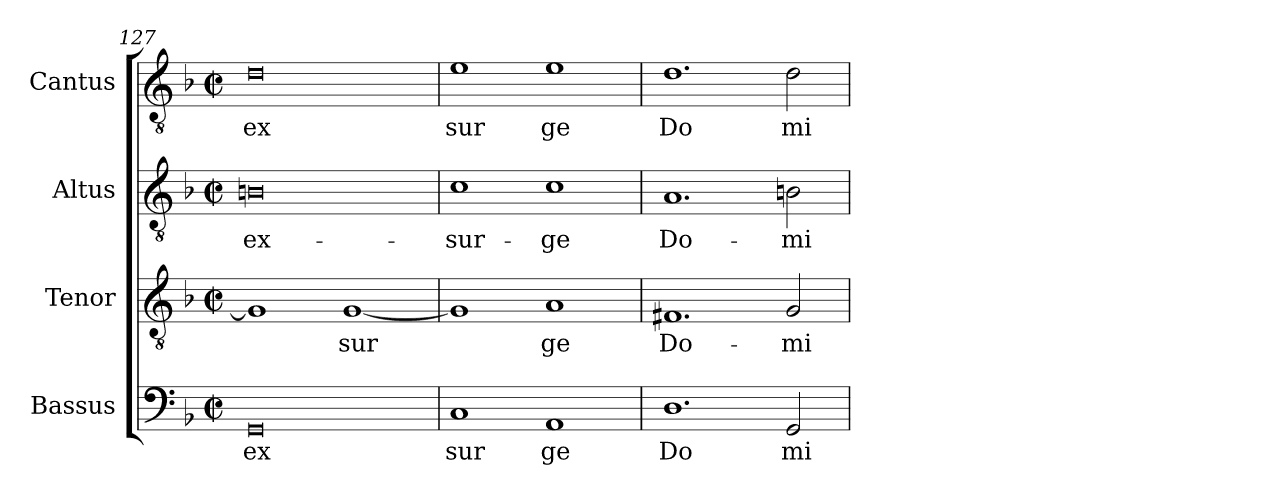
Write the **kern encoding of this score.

**kern	**text	**kern	**text	**kern	**text	**kern	**text
*part4	*part4	*part3	*part3	*part2	*part2	*part1	*part1
*staff4	*staff4	*staff3	*staff3	*staff2	*staff2	*staff1	*staff1
*I"Bassus	*	*I"Tenor	*	*I"Altus	*	*I"Cantus	*
!!LO:PB:g=z
*clefF4	*	*clefGv2	*	*clefGv2	*	*clefGv2	*
*k[b-]	*	*k[b-]	*	*k[b-]	*	*k[b-]	*
*F:	*	*F:	*	*F:	*	*F:	*
*M2/2	*	*M2/2	*	*M2/2	*	*M2/2	*
*met(c|)	*	*met(c|)	*	*met(c|)	*	*met(c|)	*
=127	=127	=127	=127	=127	=127	=127	=127
!	!LO:LY:b:cj	!	!LO:LY:b:cj	!	!LO:LY:b:cj	!	!LO:LY:b:cj
0GG	ex	1G]	.	0Bn	ex-	0d	ex
!	!	!	!LO:LY:b:cj	!	!	!	!
.	.	[<1G	sur-	.	.	.	.
=128	=128	=128	=128	=128	=128	=128	=128
!	!LO:LY:b:cj	!	!LO:LY:b:cj	!	!LO:LY:b:cj	!	!LO:LY:b:cj
1C	sur	1G]	--	1c	-sur-	1e	sur
!	!LO:LY:b:cj	!	!LO:LY:b:cj	!	!LO:LY:b:cj	!	!LO:LY:b:cj
1AA	ge	1A	-ge	1c	-ge	1e	ge
=129	=129	=129	=129	=129	=129	=129	=129
!	!LO:LY:b:cj	!	!LO:LY:b:cj	!	!LO:LY:b:cj	!	!LO:LY:b:cj
1.D	Do	1.F#X	Do-	1.A	Do-	1.d	Do
!	!LO:LY:b:cj	!	!LO:LY:b:cj	!	!LO:LY:b:cj	!	!LO:LY:b:cj
2GG/	mi	2G/	-mi-	2Bn\	-mi-	2d\	mi
=	=	=	=	=	=	=	=
*-	*-	*-	*-	*-	*-	*-	*-
